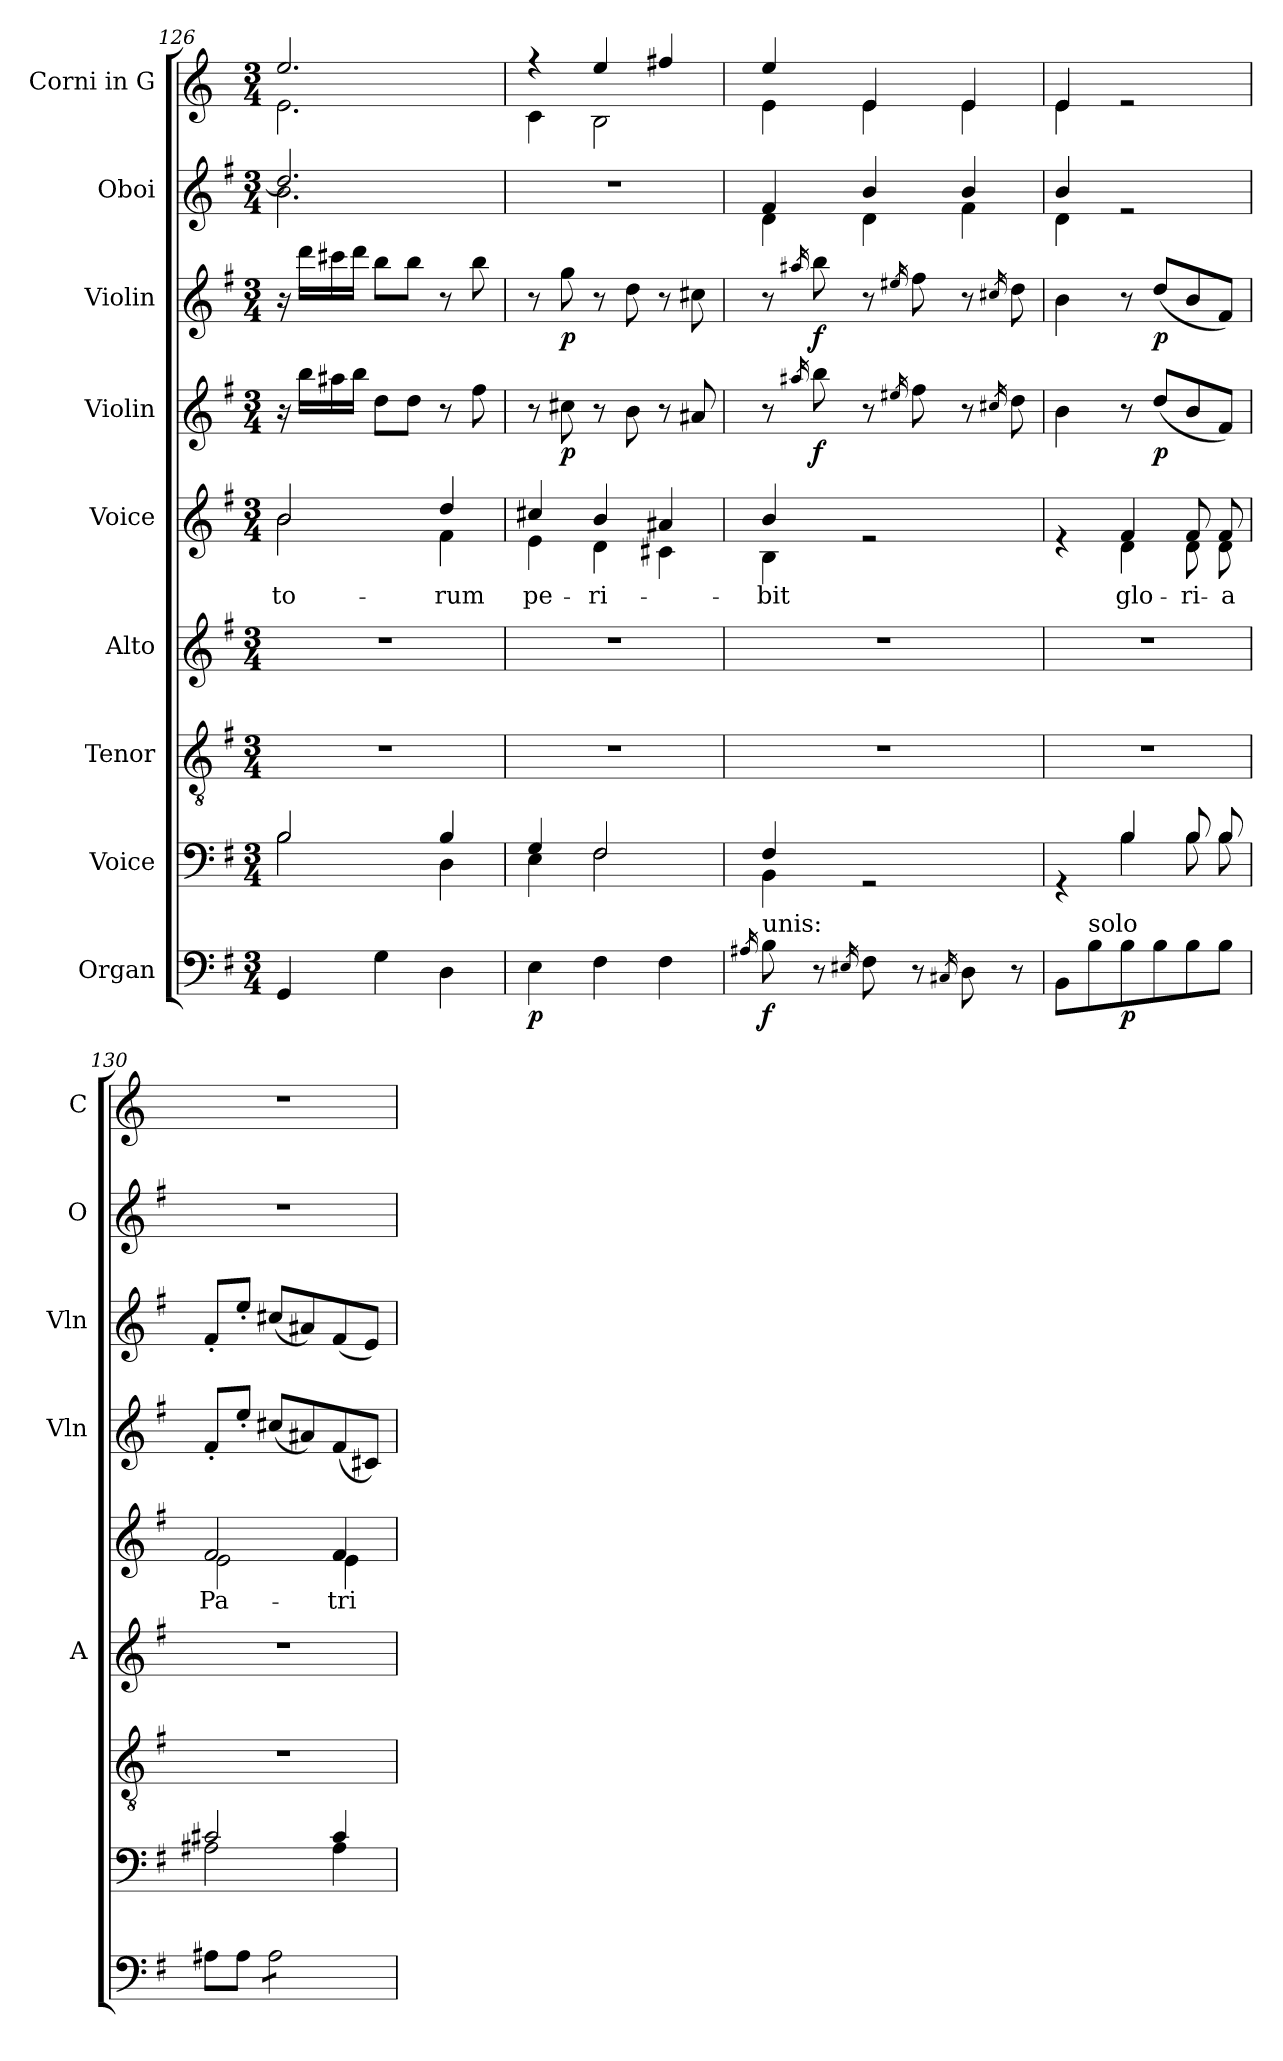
**kern	**dynam	**kern	**kern	**kern	**kern	**text	**kern	**dynam	**kern	**dynam	**kern	**kern
*part9	*part9	*part8	*part7	*part6	*part5	*part5	*part4	*part4	*part3	*part3	*part2	*part1
*staff9	*staff9	*staff8	*staff7	*staff6	*staff5	*staff5	*staff4	*staff4	*staff3	*staff3	*staff2	*staff1
*I"Organ	*	*I"Voice	*I"Tenor	*I"Alto	*I"Voice	*	*I"Violin	*	*I"Violin	*	*I"Oboi	*I"Corni in G
*	*	*	*	*I'A	*	*	*I'Vln	*	*I'Vln	*	*I'O	*I'C
!!LO:LB:g=z
*clefF4	*	*clefF4	*clefGv2	*clefG2	*clefG2	*	*clefG2	*	*clefG2	*	*clefG2	*clefG2
*	*	*	*	*	*	*	*	*	*	*	*	*ITrd3c5
*k[f#]	*	*k[f#]	*k[f#]	*k[f#]	*k[f#]	*	*k[f#]	*	*k[f#]	*	*k[f#]	*k[f#]
*M3/4	*	*M3/4	*M3/4	*M3/4	*M3/4	*	*M3/4	*	*M3/4	*	*M3/4	*M3/4
=126	=126	=126	=126	=126	=126	=126	=126	=126	=126	=126	=126	=126
*	*	*^	*	*	*	*	*	*	*	*	*	*
!	!	!	!	!	!	!	!LO:LY:b	!	!	!	!	!	!
*	*	*	*	*	*	*^	*	*	*	*	*	*^	*^
4GG/	.	2B/	2B\	2.r	2.r	2b/	2b\	-to-	16r	.	16r	.	2.dd/]	2.b\	2.b/	2.B\
.	.	.	.	.	.	.	.	.	16bb\LL	.	16ddd\LL	.	.	.	.	.
.	.	.	.	.	.	.	.	.	16aa#X\	.	16ccc#X\	.	.	.	.	.
.	.	.	.	.	.	.	.	.	16bb\JJ	.	16ddd\JJ	.	.	.	.	.
4G\	.	.	.	.	.	.	.	.	8dd\L	.	8bb\L	.	.	.	.	.
.	.	.	.	.	.	.	.	.	8dd\J	.	8bb\J	.	.	.	.	.
!	!	!	!	!	!	!	!	!LO:LY:b	!	!	!	!	!	!	!	!
4D\	.	4B/	4D\	.	.	4dd/	4f#\	-rum	8r	.	8r	.	.	.	.	.
.	.	.	.	.	.	.	.	.	8ff#\	.	8bb\	.	.	.	.	.
*	*	*	*	*	*	*	*	*	*	*	*	*	*v	*v	*	*
=127	=127	=127	=127	=127	=127	=127	=127	=127	=127	=127	=127	=127	=127	=127	=127
!	!LO:DY:b	!	!	!	!	!	!	!LO:LY:b	!	!	!	!	!	!	!
4E\	p	4G/	4E\	2.r	2.r	4cc#X/	4e\	pe-	8r	.	8r	.	2.r	4r	4G\
!	!	!	!	!	!	!	!	!	!	!LO:DY:b	!	!LO:DY:b	!	!	!
.	.	.	.	.	.	.	.	.	8cc#X\	p	8gg\	p	.	.	.
!	!	!	!	!	!	!	!	!LO:LY:b	!	!	!	!	!	!	!
4F#\	.	2F#/	2F#\	.	.	4b/	4d\	-ri-	8r	.	8r	.	.	4b/	2F#\
.	.	.	.	.	.	.	.	.	8b\	.	8dd\	.	.	.	.
4F#\	.	.	.	.	.	4a#X/	4c#X\	.	8r	.	8r	.	.	4cc#X/	.
.	.	.	.	.	.	.	.	.	8a#X/	.	8cc#X\	.	.	.	.
=128	=128	=128	=128	=128	=128	=128	=128	=128	=128	=128	=128	=128	=128	=128	=128
16qA#X/	.	.	.	.	.	.	.	.	.	.	.	.	.	.	.
!LO:TX:a:t=unis&colon;	!	!	!	!	!	!	!	!	!	!	!	!	!	!	!
!	!LO:DY:b	!	!	!	!	!	!	!LO:LY:b	!	!	!	!	!	!	!
*	*	*	*	*	*	*	*	*	*	*	*	*	*^	*	*
8B\	f	4F#/	4BB\	2.r	2.r	4b/	4B\	-bit	8r	.	8r	.	4f#/	4d\	4b/	4B\
.	.	.	.	.	.	.	.	.	16qaa#X/	.	16qaa#X/	.	.	.	.	.
!	!	!	!	!	!	!	!	!	!	!LO:DY:b	!	!LO:DY:b	!	!	!	!
8r	.	.	.	.	.	.	.	.	8bb\	f	8bb\	f	.	.	.	.
16qE#X/	.	.	.	.	.	.	.	.	.	.	.	.	.	.	.	.
8F#\	.	2rGG	2ryy	.	.	2re	2ryy	.	8r	.	8r	.	4b/	4d\	4B/	4B\
.	.	.	.	.	.	.	.	.	16qee#X/	.	16qee#X/	.	.	.	.	.
8r	.	.	.	.	.	.	.	.	8ff#\	.	8ff#\	.	.	.	.	.
16qC#X/	.	.	.	.	.	.	.	.	.	.	.	.	.	.	.	.
8D\	.	.	.	.	.	.	.	.	8r	.	8r	.	4b/	4f#\	4B/	4B\
.	.	.	.	.	.	.	.	.	16qcc#X/	.	16qcc#X/	.	.	.	.	.
8r	.	.	.	.	.	.	.	.	8dd\	.	8dd\	.	.	.	.	.
=129	=129	=129	=129	=129	=129	=129	=129	=129	=129	=129	=129	=129	=129	=129	=129	=129
8BB\L	.	4rGG	4ryy	2.r	2.r	4re	4ryy	.	4b\	.	4b\	.	4b/	4d\	4B/	4B\
!LO:TX:a:t=solo	!	!	!	!	!	!	!	!	!	!	!	!	!	!	!	!
8B\	.	.	.	.	.	.	.	.	.	.	.	.	.	.	.	.
!	!LO:DY:b	!	!	!	!	!	!	!LO:LY:b	!	!	!	!	!	!	!	!
8B\	p	4B/	4B\	.	.	4f#/	4d\	glo-	8r	.	8r	.	2re	2ryy	2re	2ryy
!	!	!	!	!	!	!	!	!	!	!LO:DY:b	!	!LO:DY:b	!	!	!	!
8B\	.	.	.	.	.	.	.	.	(8dd/L	p	(8dd/L	p	.	.	.	.
!	!	!	!	!	!	!	!	!LO:LY:b	!	!	!	!	!	!	!	!
8B\	.	8B/	8B\	.	.	8f#/	8d\	-ri-	8b/	.	8b/	.	.	.	.	.
!	!	!	!	!	!	!	!	!LO:LY:b	!	!	!	!	!	!	!	!
8B\J	.	8B/	8B\	.	.	8f#/	8d\	-a	8f#/J)	.	8f#/J)	.	.	.	.	.
*	*	*	*	*	*	*	*	*	*	*	*	*	*v	*v	*	*
*	*	*	*	*	*	*	*	*	*	*	*	*	*	*v	*v
=130	=130	=130	=130	=130	=130	=130	=130	=130	=130	=130	=130	=130	=130	=130
!	!	!	!	!	!	!	!	!LO:LY:b	!	!	!	!	!	!
8A#X\L	.	2c#X/	2A#X\	2.r	2.r	2f#/	2e\	Pa-	8f#'/L	.	8f#'/L	.	2.r	2.r
8A#\J	.	.	.	.	.	.	.	.	8ee'/J	.	8ee'/J	.	.	.
*tremolo	*	*	*	*	*	*	*	*	*	*	*	*	*	*
8A#\L	.	.	.	.	.	.	.	.	(8cc#X/L	.	(8cc#X/L	.	.	.
8A#\	.	.	.	.	.	.	.	.	8a#X/)	.	8a#X/)	.	.	.
!	!	!	!	!	!	!	!	!LO:LY:b	!	!	!	!	!	!
8A#\	.	4c#/	4A#\	.	.	4f#/	4e\	-tri	(8f#/	.	(8f#/	.	.	.
8A#\J	.	.	.	.	.	.	.	.	8c#X/J)	.	8e/J)	.	.	.
*Xtremolo	*	*	*	*	*	*	*	*	*	*	*	*	*	*
*	*	*v	*v	*	*	*v	*v	*	*	*	*	*	*	*
=	=	=	=	=	=	=	=	=	=	=	=	=
*-	*-	*-	*-	*-	*-	*-	*-	*-	*-	*-	*-	*-
